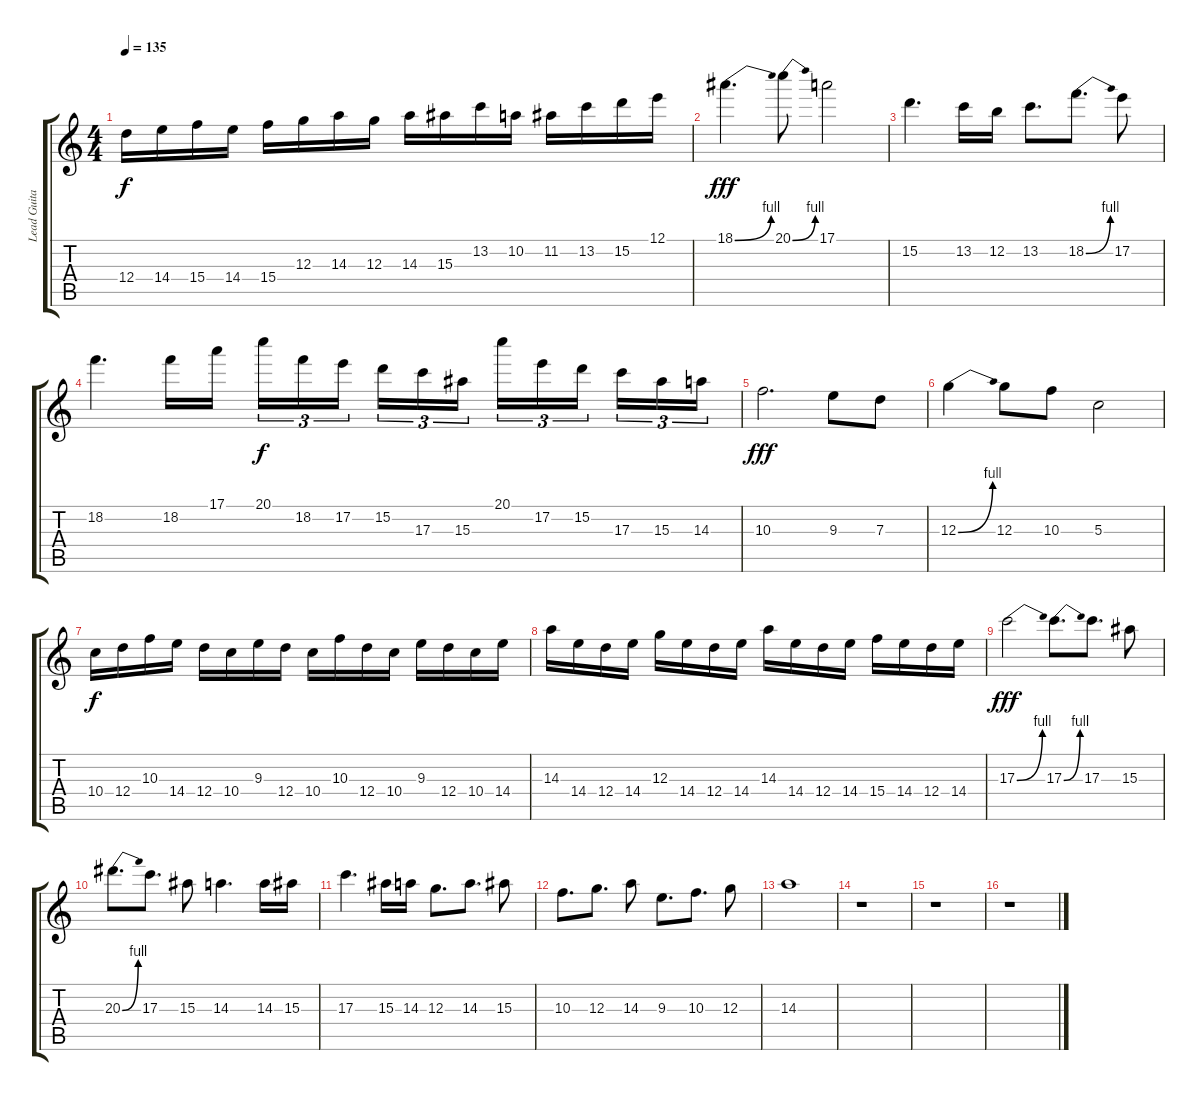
\track ("Lead Guitar" "Lead Guita") {instrument overdrivenguitar}
\staff {score tabs}
\tuning (E4 B3 G3 D3 A2 E2) {hide}
\ts (4 4)
\tempo 135
\clef g2
\ks c
12.4.16{dy f} 14.4.16 15.4.16 14.4.16 15.4.16 12.3.16 14.3.16 12.3.16 14.3.16 15.3.16 13.2.16 10.2.16 11.2.16 13.2.16 15.2.16 12.1.16 |
18.1{be (bend 0 0 60 4)}.4{d dy fff} 20.1{be (bend 0 0 60 4)}.8 17.1.2 |
15.2.4{d} 13.2.16 12.2.16 13.2.8{d} 18.2{be (bend 0 0 60 4)}.8{d} 17.2.8 |
18.2.4{d} 18.2.16 17.1.16 20.1.16{tu (3 2) dy f} 18.2.16{tu (3 2)} 17.2.16{tu (3 2)} 15.2.16{tu (3 2)} 17.3.16{tu (3 2)} 15.3.16{tu (3 2)} 20.1.16{tu (3 2)} 17.2.16{tu (3 2)} 15.2.16{tu (3 2)} 17.3.16{tu (3 2)} 15.3.16{tu (3 2)} 14.3.16{tu (3 2)} |
10.3.2{d dy fff} 9.3.8 7.3.8 |
12.3{be (bend 0 0 60 4)}.4 12.3.8 10.3.8 5.3.2 |
10.4.16{dy f} 12.4.16 10.3.16 14.4.16 12.4.16 10.4.16 9.3.16 12.4.16 10.4.16 10.3.16 12.4.16 10.4.16 9.3.16 12.4.16 10.4.16 14.4.16 |
14.3.16 14.4.16 12.4.16 14.4.16 12.3.16 14.4.16 12.4.16 14.4.16 14.3.16 14.4.16 12.4.16 14.4.16 15.4.16 14.4.16 12.4.16 14.4.16 |
17.3{be (bend 0 0 60 4)}.2{dy fff} 17.3{be (bend 0 0 60 4)}.8{d} 17.3.8{d} 15.3.8 |
20.3{be (bend 0 0 60 4)}.8{d} 17.3.8{d} 15.3.8 14.3.4{d} 14.3.16 15.3.16 |
17.3.4{d} 15.3.16 14.3.16 12.3.8{d} 14.3.8{d} 15.3.8 |
10.3.8{d} 12.3.8{d} 14.3.8 9.3.8{d} 10.3.8{d} 12.3.8 |
14.3.1 |
r.1 |
r.1 |
r.1
